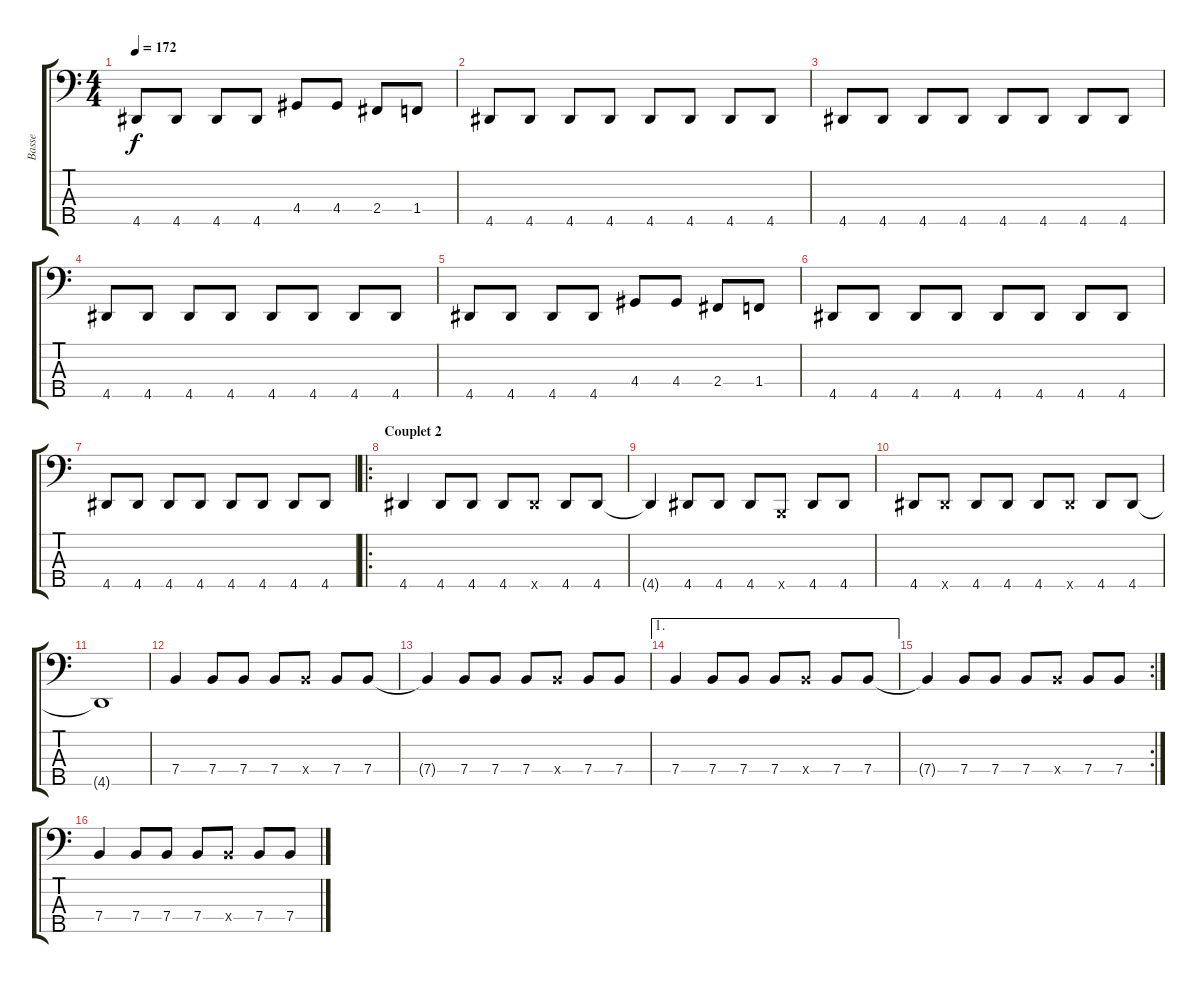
\track ("Basse" "Basse") {instrument electricbassfinger}
\staff {score tabs}
\tuning (G2 D2 A1 E1 B0) {hide}
\ts (4 4)
\tempo 172
\clef f4
\ks c
4.5.8{dy f} 4.5.8 4.5.8 4.5.8 4.4.8 4.4.8 2.4.8 1.4.8 |
4.5.8 4.5.8 4.5.8 4.5.8 4.5.8 4.5.8 4.5.8 4.5.8 |
4.5.8 4.5.8 4.5.8 4.5.8 4.5.8 4.5.8 4.5.8 4.5.8 |
4.5.8 4.5.8 4.5.8 4.5.8 4.5.8 4.5.8 4.5.8 4.5.8 |
4.5.8 4.5.8 4.5.8 4.5.8 4.4.8 4.4.8 2.4.8 1.4.8 |
4.5.8 4.5.8 4.5.8 4.5.8 4.5.8 4.5.8 4.5.8 4.5.8 |
4.5.8 4.5.8 4.5.8 4.5.8 4.5.8 4.5.8 4.5.8 4.5.8 |
\ro
\section ("" "Couplet 2")
4.5.4 4.5.8 4.5.8 4.5.8 4.5{x}.8 4.5.8 4.5.8 |
4.5{t}.4 4.5.8 4.5.8 4.5.8 0.5{x}.8 4.5.8 4.5.8 |
4.5.8 4.5{x}.8 4.5.8 4.5.8 4.5.8 4.5{x}.8 4.5.8 4.5.8 |
4.5{t}.1 |
7.4.4 7.4.8 7.4.8 7.4.8 7.4{x}.8 7.4.8 7.4.8 |
7.4{t}.4 7.4.8 7.4.8 7.4.8 7.4{x}.8 7.4.8 7.4.8 |
\ae 1
7.4.4 7.4.8 7.4.8 7.4.8 7.4{x}.8 7.4.8 7.4.8 |
\rc 2
7.4{t}.4 7.4.8 7.4.8 7.4.8 7.4{x}.8 7.4.8 7.4.8 |
7.4.4 7.4.8 7.4.8 7.4.8 7.4{x}.8 7.4.8 7.4.8
